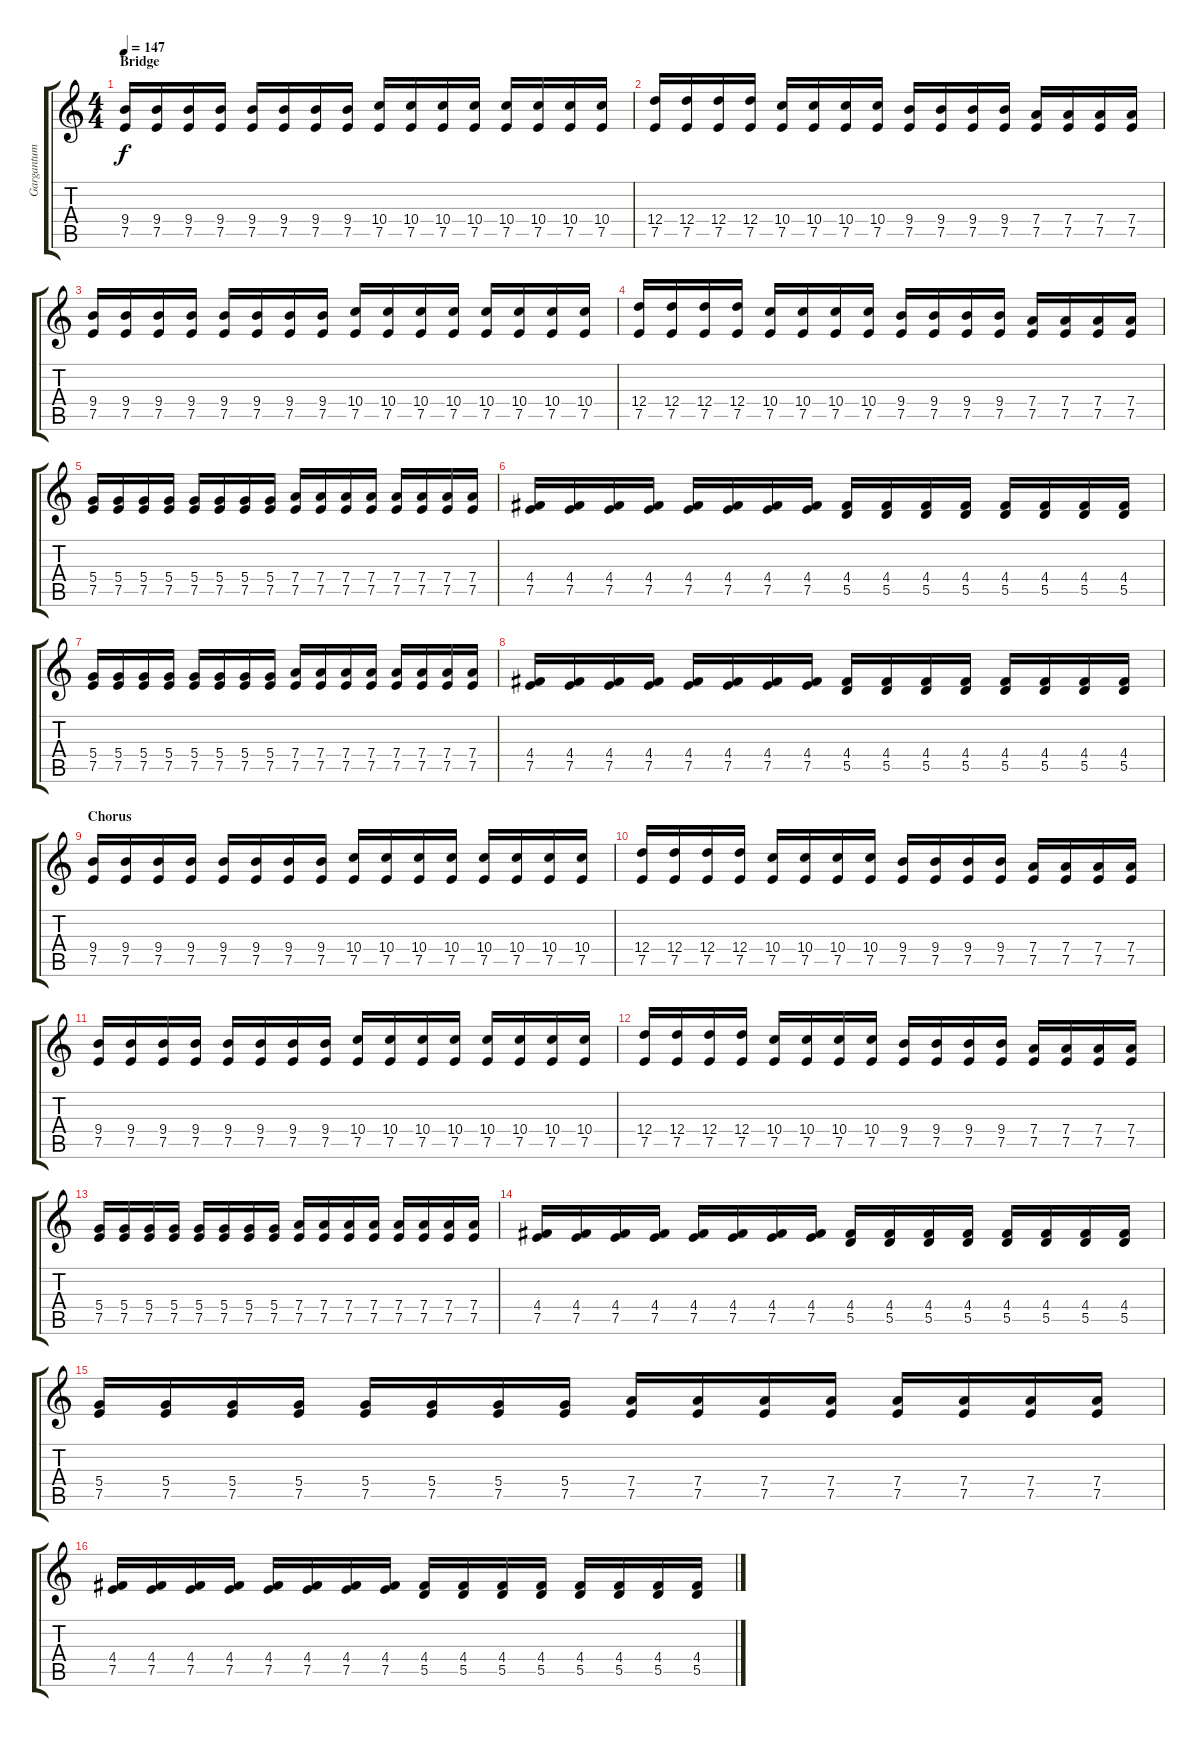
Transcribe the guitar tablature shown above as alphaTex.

\track ("Gargantum" "Gargantum") {instrument overdrivenguitar}
\staff {score tabs}
\tuning (E4 B3 G3 D3 A2 E2) {hide}
\ts (4 4)
\section ("" "Bridge")
\tempo 147
\clef g2
\ks c
(9.4 7.5).16{dy f} (9.4 7.5).16 (9.4 7.5).16 (9.4 7.5).16 (9.4 7.5).16 (9.4 7.5).16 (9.4 7.5).16 (9.4 7.5).16 (10.4 7.5).16 (10.4 7.5).16 (10.4 7.5).16 (10.4 7.5).16 (10.4 7.5).16 (10.4 7.5).16 (10.4 7.5).16 (10.4 7.5).16 |
(12.4 7.5).16 (12.4 7.5).16 (12.4 7.5).16 (12.4 7.5).16 (10.4 7.5).16 (10.4 7.5).16 (10.4 7.5).16 (10.4 7.5).16 (9.4 7.5).16 (9.4 7.5).16 (9.4 7.5).16 (9.4 7.5).16 (7.4 7.5).16 (7.4 7.5).16 (7.4 7.5).16 (7.4 7.5).16 |
(9.4 7.5).16 (9.4 7.5).16 (9.4 7.5).16 (9.4 7.5).16 (9.4 7.5).16 (9.4 7.5).16 (9.4 7.5).16 (9.4 7.5).16 (10.4 7.5).16 (10.4 7.5).16 (10.4 7.5).16 (10.4 7.5).16 (10.4 7.5).16 (10.4 7.5).16 (10.4 7.5).16 (10.4 7.5).16 |
(12.4 7.5).16 (12.4 7.5).16 (12.4 7.5).16 (12.4 7.5).16 (10.4 7.5).16 (10.4 7.5).16 (10.4 7.5).16 (10.4 7.5).16 (9.4 7.5).16 (9.4 7.5).16 (9.4 7.5).16 (9.4 7.5).16 (7.4 7.5).16 (7.4 7.5).16 (7.4 7.5).16 (7.4 7.5).16 |
(5.4 7.5).16 (5.4 7.5).16 (5.4 7.5).16 (5.4 7.5).16 (5.4 7.5).16 (5.4 7.5).16 (5.4 7.5).16 (5.4 7.5).16 (7.4 7.5).16 (7.4 7.5).16 (7.4 7.5).16 (7.4 7.5).16 (7.4 7.5).16 (7.4 7.5).16 (7.4 7.5).16 (7.4 7.5).16 |
(4.4 7.5).16 (4.4 7.5).16 (4.4 7.5).16 (4.4 7.5).16 (4.4 7.5).16 (4.4 7.5).16 (4.4 7.5).16 (4.4 7.5).16 (4.4 5.5).16 (4.4 5.5).16 (4.4 5.5).16 (4.4 5.5).16 (4.4 5.5).16 (4.4 5.5).16 (4.4 5.5).16 (4.4 5.5).16 |
(5.4 7.5).16 (5.4 7.5).16 (5.4 7.5).16 (5.4 7.5).16 (5.4 7.5).16 (5.4 7.5).16 (5.4 7.5).16 (5.4 7.5).16 (7.4 7.5).16 (7.4 7.5).16 (7.4 7.5).16 (7.4 7.5).16 (7.4 7.5).16 (7.4 7.5).16 (7.4 7.5).16 (7.4 7.5).16 |
(4.4 7.5).16 (4.4 7.5).16 (4.4 7.5).16 (4.4 7.5).16 (4.4 7.5).16 (4.4 7.5).16 (4.4 7.5).16 (4.4 7.5).16 (4.4 5.5).16 (4.4 5.5).16 (4.4 5.5).16 (4.4 5.5).16 (4.4 5.5).16 (4.4 5.5).16 (4.4 5.5).16 (4.4 5.5).16 |
\section ("" "Chorus")
(9.4 7.5).16 (9.4 7.5).16 (9.4 7.5).16 (9.4 7.5).16 (9.4 7.5).16 (9.4 7.5).16 (9.4 7.5).16 (9.4 7.5).16 (10.4 7.5).16 (10.4 7.5).16 (10.4 7.5).16 (10.4 7.5).16 (10.4 7.5).16 (10.4 7.5).16 (10.4 7.5).16 (10.4 7.5).16 |
(12.4 7.5).16 (12.4 7.5).16 (12.4 7.5).16 (12.4 7.5).16 (10.4 7.5).16 (10.4 7.5).16 (10.4 7.5).16 (10.4 7.5).16 (9.4 7.5).16 (9.4 7.5).16 (9.4 7.5).16 (9.4 7.5).16 (7.4 7.5).16 (7.4 7.5).16 (7.4 7.5).16 (7.4 7.5).16 |
(9.4 7.5).16 (9.4 7.5).16 (9.4 7.5).16 (9.4 7.5).16 (9.4 7.5).16 (9.4 7.5).16 (9.4 7.5).16 (9.4 7.5).16 (10.4 7.5).16 (10.4 7.5).16 (10.4 7.5).16 (10.4 7.5).16 (10.4 7.5).16 (10.4 7.5).16 (10.4 7.5).16 (10.4 7.5).16 |
(12.4 7.5).16 (12.4 7.5).16 (12.4 7.5).16 (12.4 7.5).16 (10.4 7.5).16 (10.4 7.5).16 (10.4 7.5).16 (10.4 7.5).16 (9.4 7.5).16 (9.4 7.5).16 (9.4 7.5).16 (9.4 7.5).16 (7.4 7.5).16 (7.4 7.5).16 (7.4 7.5).16 (7.4 7.5).16 |
(5.4 7.5).16 (5.4 7.5).16 (5.4 7.5).16 (5.4 7.5).16 (5.4 7.5).16 (5.4 7.5).16 (5.4 7.5).16 (5.4 7.5).16 (7.4 7.5).16 (7.4 7.5).16 (7.4 7.5).16 (7.4 7.5).16 (7.4 7.5).16 (7.4 7.5).16 (7.4 7.5).16 (7.4 7.5).16 |
(4.4 7.5).16 (4.4 7.5).16 (4.4 7.5).16 (4.4 7.5).16 (4.4 7.5).16 (4.4 7.5).16 (4.4 7.5).16 (4.4 7.5).16 (4.4 5.5).16 (4.4 5.5).16 (4.4 5.5).16 (4.4 5.5).16 (4.4 5.5).16 (4.4 5.5).16 (4.4 5.5).16 (4.4 5.5).16 |
(5.4 7.5).16 (5.4 7.5).16 (5.4 7.5).16 (5.4 7.5).16 (5.4 7.5).16 (5.4 7.5).16 (5.4 7.5).16 (5.4 7.5).16 (7.4 7.5).16 (7.4 7.5).16 (7.4 7.5).16 (7.4 7.5).16 (7.4 7.5).16 (7.4 7.5).16 (7.4 7.5).16 (7.4 7.5).16 |
(4.4 7.5).16 (4.4 7.5).16 (4.4 7.5).16 (4.4 7.5).16 (4.4 7.5).16 (4.4 7.5).16 (4.4 7.5).16 (4.4 7.5).16 (4.4 5.5).16 (4.4 5.5).16 (4.4 5.5).16 (4.4 5.5).16 (4.4 5.5).16 (4.4 5.5).16 (4.4 5.5).16 (4.4 5.5).16
